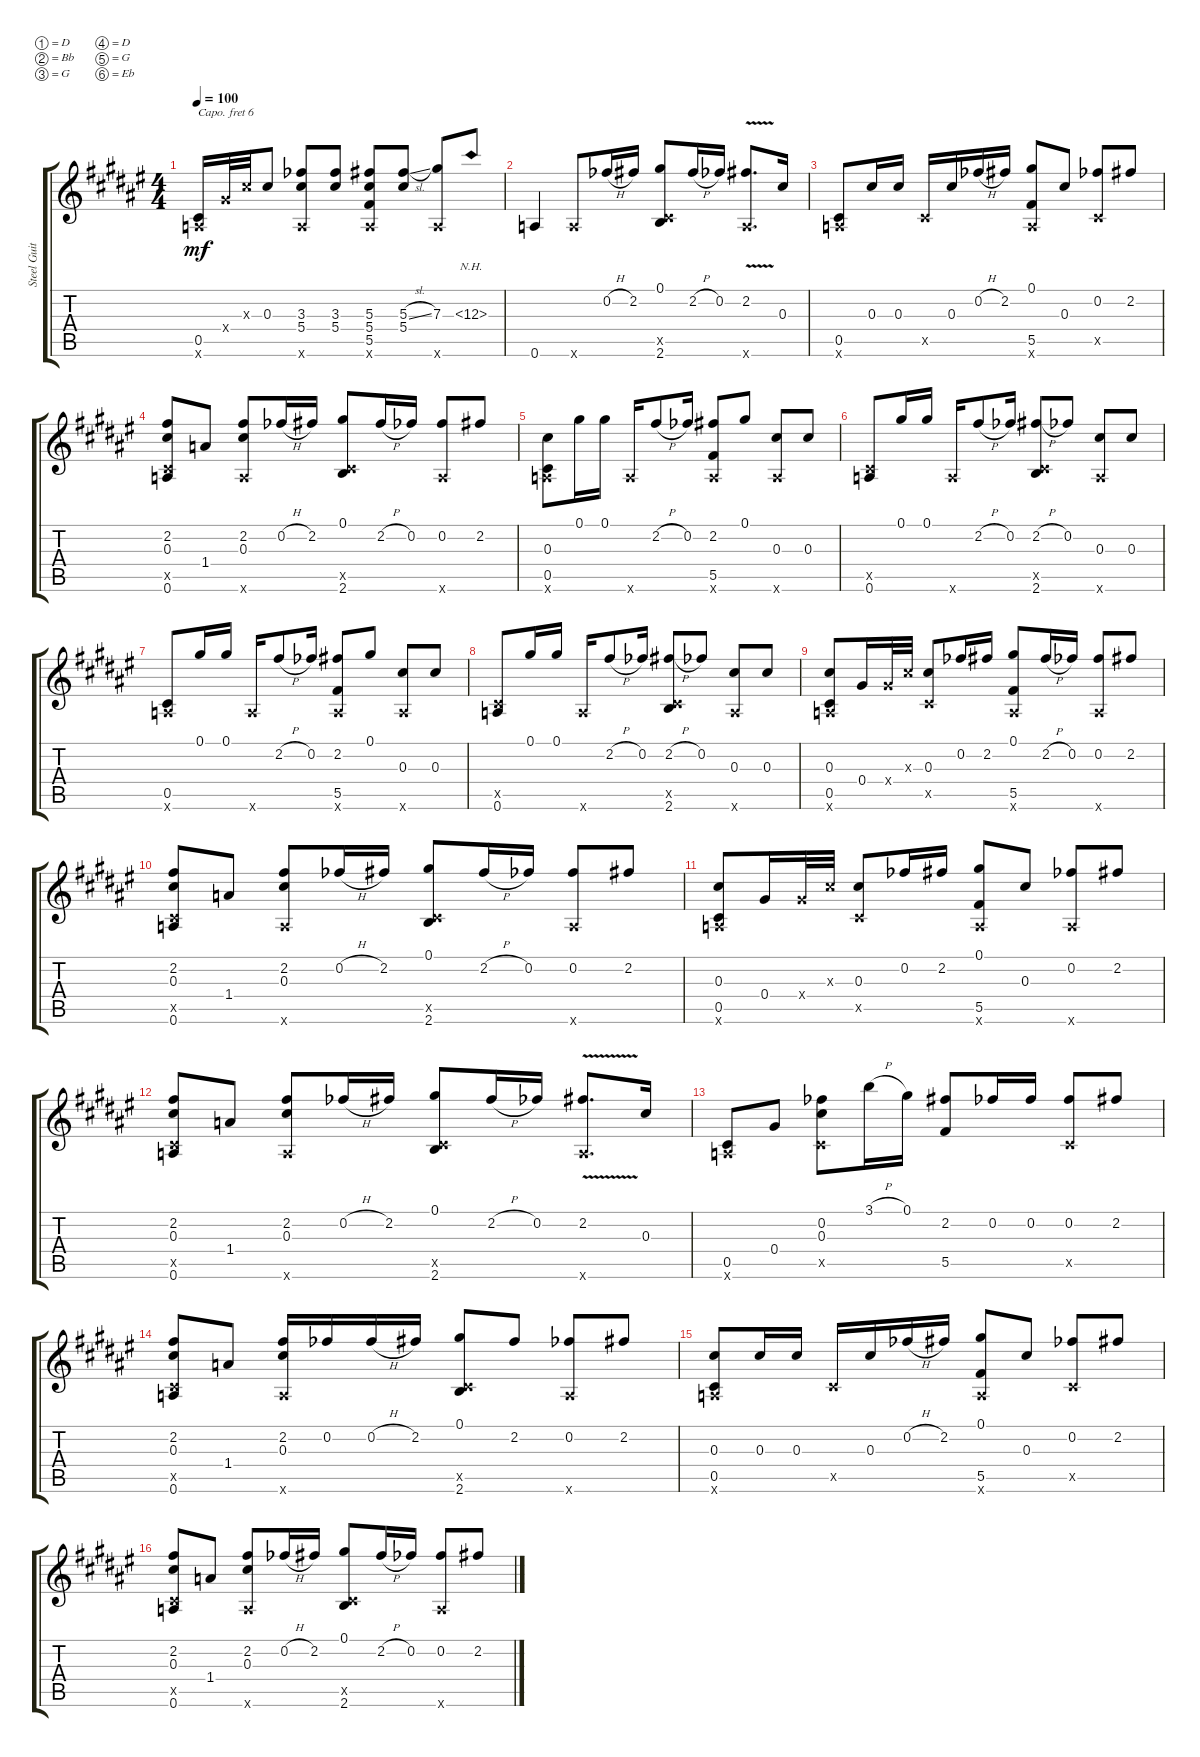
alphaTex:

\defaultSystemsLayout 4
\bracketExtendMode groupsimilarinstruments
\otherSystemsTrackNameOrientation horizontal
\track ("Steel Guitar" "Steel Guit") {instrument acousticguitarsteel}
\staff {score tabs}
\capo 6
\tuning (D4 Bb3 G3 D3 G2 Eb2)
\ts (4 4)
\tempo 100
\clef g2
\ks f#
(0.5{acc forcenatural} 0.6{x acc b}).16{dy mf beam Up} 0.4{x acc forcenatural}.32{beam Up} 0.3{x acc forcenatural}.32{beam Up} 0.3{acc forcenatural}.8{beam Up} (5.4{acc forcenatural} 3.3{acc b} 0.6{x acc b}).8{beam Up} (5.4{acc forcenatural} 3.3{acc b}).8{beam Up} (5.5{acc forcenatural} 5.4{acc forcenatural} 5.3{acc forcenatural} 0.6{x acc b}).8{beam Up} (5.3{sl acc forcenatural} 5.4{acc forcenatural}).8{beam Up} (7.3{acc forcenatural} 0.6{x acc b}).8{beam Up} 12.3{nh acc forcenatural}.8{beam Up} |
0.6{acc b}.4{beam Up} 0.6{x acc b}.8{beam Up} 0.2{h acc b}.16{beam Up} 2.2{acc forcenatural}.16{beam Up} (0.1{acc forcenatural} 2.6{acc forcenatural} 0.5{x acc forcenatural}).8{beam Up} 2.2{h acc forcenatural}.16{beam Up} 0.2{acc b}.16{beam Up} (2.2{v acc forcenatural} 0.6{x acc b}).8{d beam Up} 0.3{acc forcenatural}.16{beam Up} |
(0.5{acc forcenatural} 0.6{x acc b}).8{beam Up} 0.3{acc forcenatural}.16{beam Up} 0.3{acc forcenatural}.16{beam Up} 0.5{x acc forcenatural}.16{beam Up} 0.3{acc forcenatural}.16{beam Up} 0.2{h acc b}.16{beam Up} 2.2{acc forcenatural}.16{beam Up} (0.1{acc forcenatural} 5.5{acc forcenatural} 0.6{x acc b}).8{beam Up} 0.3{acc forcenatural}.8{beam Up} (0.2{acc b} 0.5{x acc forcenatural}).8{beam Up} 2.2{acc forcenatural}.8{beam Up} |
(2.2{acc forcenatural} 0.3{acc forcenatural} 0.6{acc b} 0.5{x acc forcenatural}).8{beam Up} 1.4{acc b}.8{beam Up} (0.3{acc forcenatural} 2.2{acc forcenatural} 0.6{x acc b}).8{beam Up} 0.2{h acc b}.16{beam Up} 2.2{acc forcenatural}.16{beam Up} (0.1{acc forcenatural} 2.6{acc forcenatural} 0.5{x acc forcenatural}).8{beam Up} 2.2{h acc forcenatural}.16{beam Up} 0.2{acc b}.16{beam Up} (0.2{acc b} 0.6{x acc b}).8{beam Up} 2.2{acc forcenatural}.8{beam Up} |
(0.5{acc forcenatural} 0.6{x acc b} 0.3{acc forcenatural}).8{beam Down} 0.1{acc forcenatural}.16{beam Down} 0.1{acc forcenatural}.16{beam Down} 0.6{x acc b}.16{beam Up} 2.2{h acc forcenatural}.8{beam Up} 0.2{acc b}.16{beam Up} (2.2{acc forcenatural} 5.5{acc forcenatural} 0.6{x acc b}).8{beam Up} 0.1{acc forcenatural}.8{beam Up} (0.3{acc forcenatural} 0.6{x acc b}).8{beam Up} 0.3{acc forcenatural}.8{beam Up} |
(0.6{acc b} 0.5{x acc forcenatural}).8{beam Up} 0.1{acc forcenatural}.16{beam Up} 0.1{acc forcenatural}.16{beam Up} 0.6{x acc b}.16{beam Up} 2.2{h acc forcenatural}.8{beam Up} 0.2{acc b}.16{beam Up} (2.2{h acc forcenatural} 2.6{acc forcenatural} 0.5{x acc forcenatural}).8{beam Up} 0.2{acc b}.8{beam Up} (0.3{acc forcenatural} 0.6{x acc b}).8{beam Up} 0.3{acc forcenatural}.8{beam Up} |
(0.5{acc forcenatural} 0.6{x acc b}).8{beam Up} 0.1{acc forcenatural}.16{beam Up} 0.1{acc forcenatural}.16{beam Up} 0.6{x acc b}.16{beam Up} 2.2{h acc forcenatural}.8{beam Up} 0.2{acc b}.16{beam Up} (2.2{acc forcenatural} 5.5{acc forcenatural} 0.6{x acc b}).8{beam Up} 0.1{acc forcenatural}.8{beam Up} (0.3{acc forcenatural} 0.6{x acc b}).8{beam Up} 0.3{acc forcenatural}.8{beam Up} |
(0.6{acc b} 0.5{x acc forcenatural}).8{beam Up} 0.1{acc forcenatural}.16{beam Up} 0.1{acc forcenatural}.16{beam Up} 0.6{x acc b}.16{beam Up} 2.2{h acc forcenatural}.8{beam Up} 0.2{acc b}.16{beam Up} (2.2{h acc forcenatural} 2.6{acc forcenatural} 0.5{x acc forcenatural}).8{beam Up} 0.2{acc b}.8{beam Up} (0.3{acc forcenatural} 0.6{x acc b}).8{beam Up} 0.3{acc forcenatural}.8{beam Up} |
(0.5{acc forcenatural} 0.3{acc forcenatural} 0.6{x acc b}).8{beam Up} 0.4{acc forcenatural}.16{beam Up} 0.4{x acc forcenatural}.32{beam Up} 0.3{x acc forcenatural}.32{beam Up} (0.3{acc forcenatural} 0.5{x acc forcenatural}).8{beam Up} 0.2{acc b}.16{beam Up} 2.2{acc forcenatural}.16{beam Up} (0.1{acc forcenatural} 5.5{acc forcenatural} 0.6{x acc b}).8{beam Up} 2.2{h acc forcenatural}.16{beam Up} 0.2{acc b}.16{beam Up} (0.2{acc b} 0.6{x acc b}).8{beam Up} 2.2{acc forcenatural}.8{beam Up} |
(2.2{acc forcenatural} 0.3{acc forcenatural} 0.6{acc b} 0.5{x acc forcenatural}).8{beam Up} 1.4{acc b}.8{beam Up} (0.3{acc forcenatural} 2.2{acc forcenatural} 0.6{x acc b}).8{beam Up} 0.2{h acc b}.16{beam Up} 2.2{acc forcenatural}.16{beam Up} (0.1{acc forcenatural} 2.6{acc forcenatural} 0.5{x acc forcenatural}).8{beam Up} 2.2{h acc forcenatural}.16{beam Up} 0.2{acc b}.16{beam Up} (0.2{acc b} 0.6{x acc b}).8{beam Up} 2.2{acc forcenatural}.8{beam Up} |
(0.5{acc forcenatural} 0.3{acc forcenatural} 0.6{x acc b}).8{beam Up} 0.4{acc forcenatural}.16{beam Up} 0.4{x acc forcenatural}.32{beam Up} 0.3{x acc forcenatural}.32{beam Up} (0.3{acc forcenatural} 0.5{x acc forcenatural}).8{beam Up} 0.2{acc b}.16{beam Up} 2.2{acc forcenatural}.16{beam Up} (0.1{acc forcenatural} 5.5{acc forcenatural} 0.6{x acc b}).8{beam Up} 0.3{acc forcenatural}.8{beam Up} (0.2{acc b} 0.6{x acc b}).8{beam Up} 2.2{acc forcenatural}.8{beam Up} |
(2.2{acc forcenatural} 0.3{acc forcenatural} 0.6{acc b} 0.5{x acc forcenatural}).8{beam Up} 1.4{acc b}.8{beam Up} (0.3{acc forcenatural} 2.2{acc forcenatural} 0.6{x acc b}).8{beam Up} 0.2{h acc b}.16{beam Up} 2.2{acc forcenatural}.16{beam Up} (0.1{acc forcenatural} 2.6{acc forcenatural} 0.5{x acc forcenatural}).8{beam Up} 2.2{h acc forcenatural}.16{beam Up} 0.2{acc b}.16{beam Up} (2.2{v acc forcenatural} 0.6{x acc b}).8{d beam Up} 0.3{acc forcenatural}.16{beam Up} |
(0.5{acc forcenatural} 0.6{x acc b}).8{beam Up} 0.4{acc forcenatural}.8{beam Up} (0.3{acc forcenatural} 0.2{acc b} 0.5{x acc forcenatural}).8{beam Down} 3.1{h acc forcenatural}.16{beam Down} 0.1{acc forcenatural}.16{beam Down} (2.2{acc forcenatural} 5.5{acc forcenatural}).8{beam Up} 0.2{acc b}.16{beam Up} 0.2{acc b}.16{beam Up} (0.2{acc b} 0.5{x acc forcenatural}).8{beam Up} 2.2{acc forcenatural}.8{beam Up} |
(2.2{acc forcenatural} 0.3{acc forcenatural} 0.6{acc b} 0.5{x acc forcenatural}).8{beam Up} 1.4{acc b}.8{beam Up} (0.3{acc forcenatural} 2.2{acc forcenatural} 0.6{x acc b}).16{beam Up} 0.2{acc b}.16{beam Up} 0.2{h acc b}.16{beam Up} 2.2{acc forcenatural}.16{beam Up} (0.1{acc forcenatural} 2.6{acc forcenatural} 0.5{x acc forcenatural}).8{beam Up} 2.2{acc forcenatural}.8{beam Up} (0.2{acc b} 0.6{x acc b}).8{beam Up} 2.2{acc forcenatural}.8{beam Up} |
(0.3{acc forcenatural} 0.5{acc forcenatural} 0.6{x acc b}).8{beam Up} 0.3{acc forcenatural}.16{beam Up} 0.3{acc forcenatural}.16{beam Up} 0.5{x acc forcenatural}.16{beam Up} 0.3{acc forcenatural}.16{beam Up} 0.2{h acc b}.16{beam Up} 2.2{acc forcenatural}.16{beam Up} (0.1{acc forcenatural} 5.5{acc forcenatural} 0.6{x acc b}).8{beam Up} 0.3{acc forcenatural}.8{beam Up} (0.2{acc b} 0.5{x acc forcenatural}).8{beam Up} 2.2{acc forcenatural}.8{beam Up} |
(2.2{acc forcenatural} 0.3{acc forcenatural} 0.6{acc b} 0.5{x acc forcenatural}).8{beam Up} 1.4{acc b}.8{beam Up} (0.3{acc forcenatural} 2.2{acc forcenatural} 0.6{x acc b}).8{beam Up} 0.2{h acc b}.16{beam Up} 2.2{acc forcenatural}.16{beam Up} (0.1{acc forcenatural} 2.6{acc forcenatural} 0.5{x acc forcenatural}).8{beam Up} 2.2{h acc forcenatural}.16{beam Up} 0.2{acc b}.16{beam Up} (0.2{acc b} 0.6{x acc b}).8{beam Up} 2.2{acc forcenatural}.8{beam Up}
